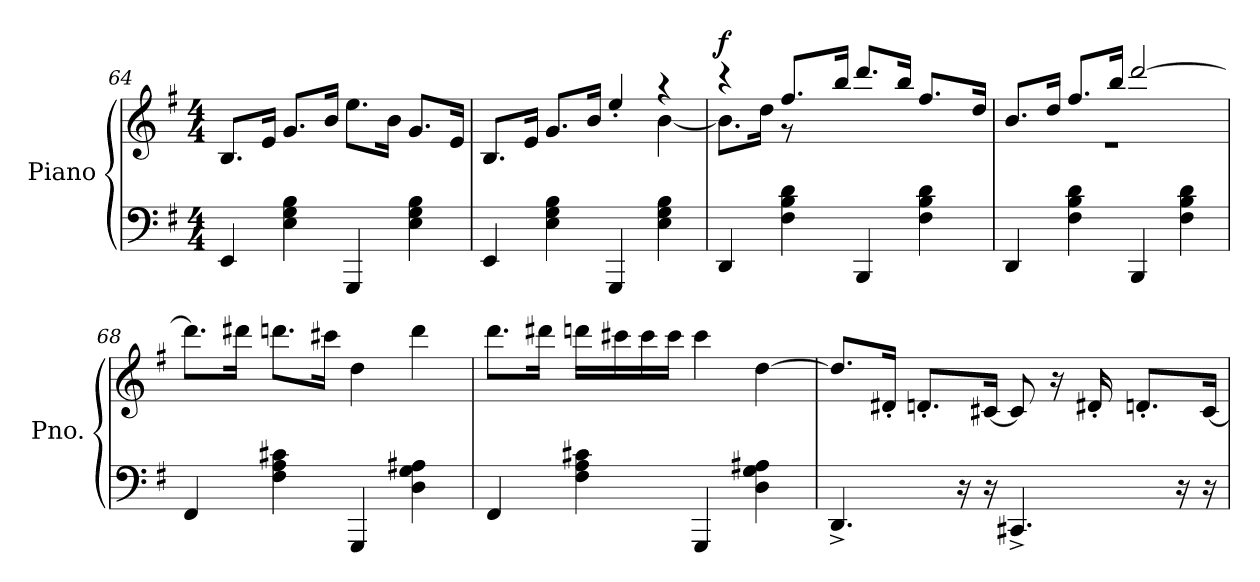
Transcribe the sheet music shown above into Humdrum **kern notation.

**kern	**kern	**dynam
*part1	*part1	*part1
*staff2	*staff1	*staff1/2
*I"Piano	*	*
*I'Pno.	*	*
!!LO:LB:g=z
*clefF4	*clefG2	*
*k[f#]	*k[f#]	*
*M4/4	*M4/4	*
=64	=64	=64
4EE/	8.B/L	.
.	16e/Jk	.
4E\ 4G\ 4B\	8.g/L	.
.	16b/Jk	.
4GGG/	8.ee\L	.
.	16b\Jk	.
4E\ 4G\ 4B\	8.g/L	.
.	16e/Jk	.
=65	=65	=65
*	*^	*
4EE/	8.B/L	2.ryy	.
.	16e/Jk	.	.
4E\ 4G\ 4B\	8.g/L	.	.
.	16b/Jk	.	.
4GGG/	4ee'/	.	.
4E\ 4G\ 4B\	4r	[4b\	.
=66	=66	=66	=66
!	!	!	!LO:DY:a
4DD/	4r	8.b\L]	f
.	.	16dd\Jk	.
4F#\ 4B\ 4d\	8.ff#/L	8r	.
.	.	2ryy	.
.	16bb/Jk	.	.
4BBB/	8.ddd/L	.	.
.	16bb/Jk	.	.
4F#\ 4B\ 4d\	8.ff#/L	.	.
.	.	8ryy	.
.	16dd/Jk	.	.
=67	=67	=67	=67
4DD/	8.b/L	1r	.
.	16dd/Jk	.	.
4F#\ 4B\ 4d\	8.ff#/L	.	.
.	16bb/Jk	.	.
4BBB/	[2ddd/	.	.
4F#\ 4B\ 4d\	.	.	.
*	*v	*v	*
!!LO:PB:g=z
=68	=68	=68
4FF#/	8.ddd\L]	.
.	16ddd#X\Jk	.
4F#\ 4A\ 4c#X\	8.dddn\L	.
.	16ccc#X\Jk	.
4GGG/	4dd\	.
4D\ 4G\ 4A#X\	4ddd\	.
=69	=69	=69
4FF#/	8.ddd\L	.
.	16ddd#X\Jk	.
4F#\ 4A\ 4c#X\	16dddn\LL	.
.	16ccc#X\	.
.	16ccc#\	.
.	16ccc#\JJ	.
4GGG/	4ccc#\	.
4D\ 4G\ 4A#X\	[4dd\	.
=70	=70	=70
4.DD^/	8.dd/L]	.
.	16d#X'/Jk	.
.	8.dn'/L	.
16r	.	.
16r	[16c#X/Jk	.
4.CC#X^/	8c#/]	.
.	16r	.
.	16d#X'/	.
.	8.dn'/L	.
16r	.	.
16r	[16c#/Jk	.
=	=	=
*-	*-	*-
